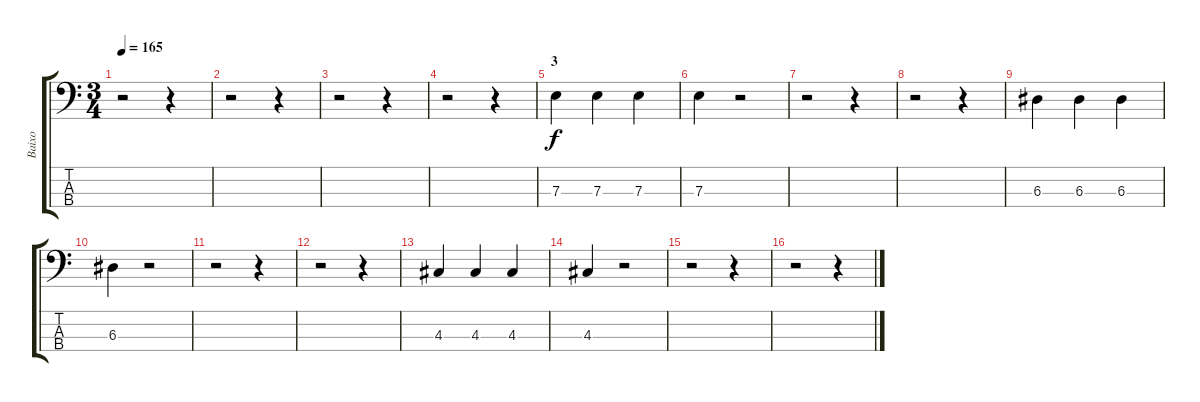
\track ("Baixo" "Baixo") {instrument electricbasspick}
\staff {score tabs}
\tuning (G2 D2 A1 E1) {hide}
\ts (3 4)
\tempo 165
\clef f4
\ks c
r.2{dy fff} r.4 |
r.2 r.4 |
r.2 r.4 |
r.2 r.4 |
\section ("" "3")
7.3.4{dy f} 7.3.4 7.3.4 |
7.3.4 r.2 |
r.2 r.4 |
r.2 r.4 |
6.3.4 6.3.4 6.3.4 |
6.3.4 r.2 |
r.2 r.4 |
r.2 r.4 |
4.3.4 4.3.4 4.3.4 |
4.3.4 r.2 |
r.2 r.4 |
r.2 r.4
